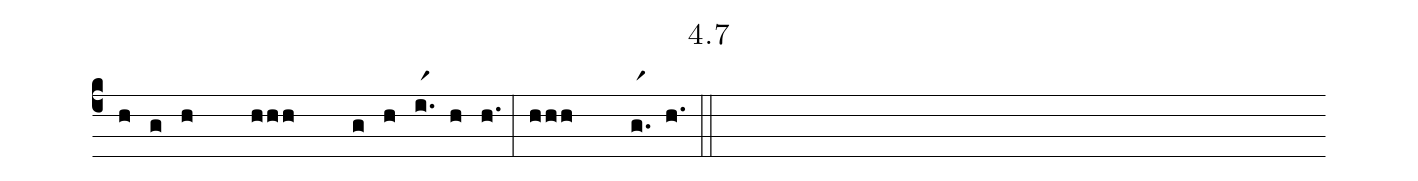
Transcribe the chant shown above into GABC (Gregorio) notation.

name: 4.7;
%%
(c4) (h)(g)(h//////////) (hhh//////////) (g)(h)(i.r1)(h)(h.) (:) (hhh//////////)  (g.r1) (h.) (::)
